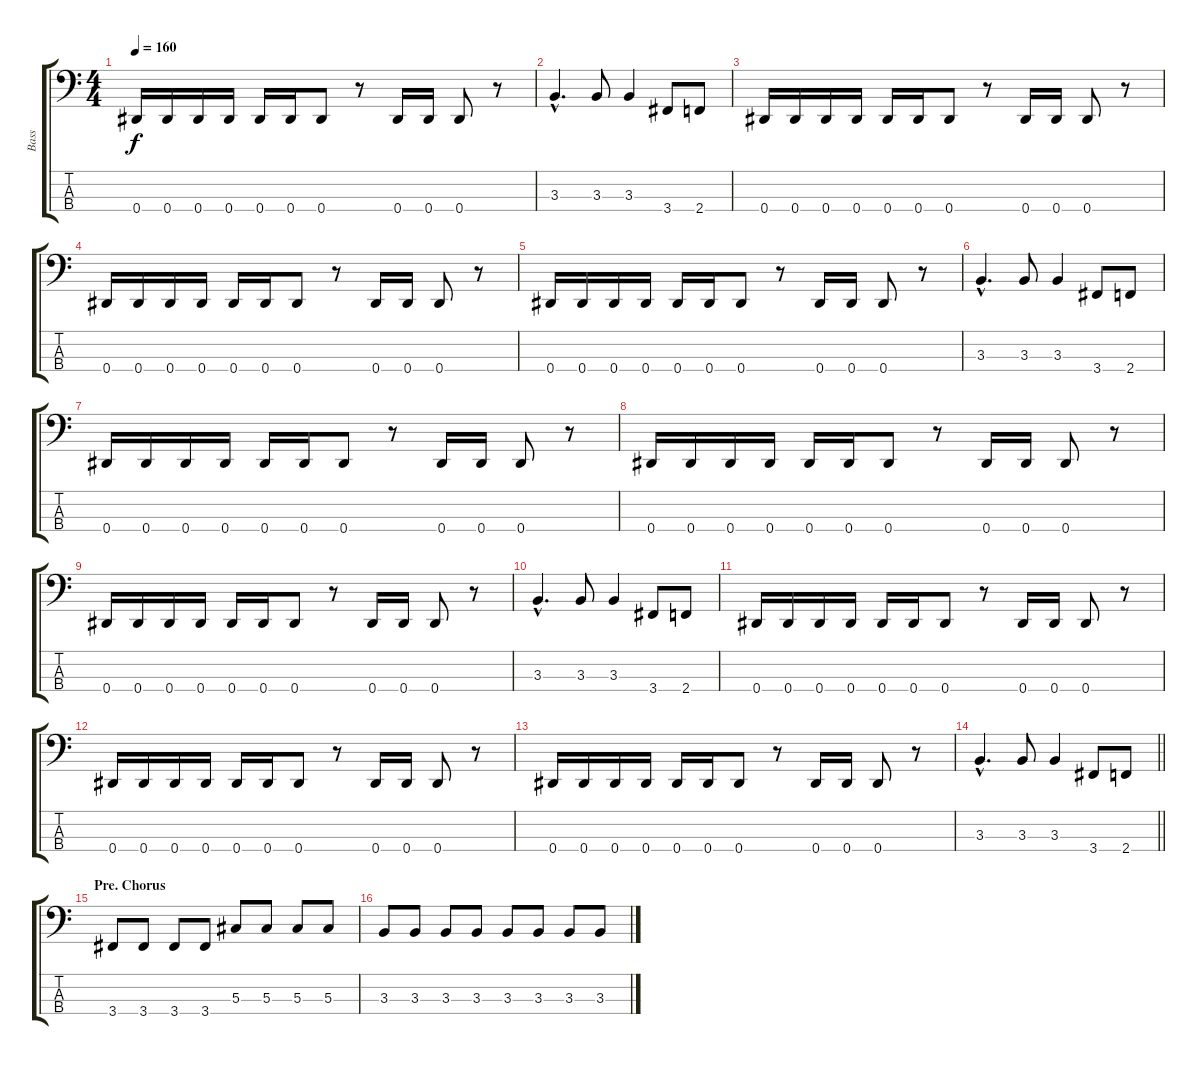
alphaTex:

\track ("Bass" "Bass") {instrument electricbassfinger}
\staff {score tabs}
\tuning (Gb2 Db2 Ab1 Eb1) {hide}
\ts (4 4)
\tempo 160
\clef f4
\ks c
0.4.16{dy f} 0.4.16 0.4.16 0.4.16 0.4.16 0.4.16 0.4.8 r.8 0.4.16 0.4.16 0.4.8 r.8 |
3.3{hac}.4{d} 3.3.8 3.3.4 3.4.8 2.4.8 |
0.4.16 0.4.16 0.4.16 0.4.16 0.4.16 0.4.16 0.4.8 r.8 0.4.16 0.4.16 0.4.8 r.8 |
0.4.16 0.4.16 0.4.16 0.4.16 0.4.16 0.4.16 0.4.8 r.8 0.4.16 0.4.16 0.4.8 r.8 |
0.4.16 0.4.16 0.4.16 0.4.16 0.4.16 0.4.16 0.4.8 r.8 0.4.16 0.4.16 0.4.8 r.8 |
3.3{hac}.4{d} 3.3.8 3.3.4 3.4.8 2.4.8 |
0.4.16 0.4.16 0.4.16 0.4.16 0.4.16 0.4.16 0.4.8 r.8 0.4.16 0.4.16 0.4.8 r.8 |
0.4.16 0.4.16 0.4.16 0.4.16 0.4.16 0.4.16 0.4.8 r.8 0.4.16 0.4.16 0.4.8 r.8 |
0.4.16 0.4.16 0.4.16 0.4.16 0.4.16 0.4.16 0.4.8 r.8 0.4.16 0.4.16 0.4.8 r.8 |
3.3{hac}.4{d} 3.3.8 3.3.4 3.4.8 2.4.8 |
0.4.16 0.4.16 0.4.16 0.4.16 0.4.16 0.4.16 0.4.8 r.8 0.4.16 0.4.16 0.4.8 r.8 |
0.4.16 0.4.16 0.4.16 0.4.16 0.4.16 0.4.16 0.4.8 r.8 0.4.16 0.4.16 0.4.8 r.8 |
0.4.16 0.4.16 0.4.16 0.4.16 0.4.16 0.4.16 0.4.8 r.8 0.4.16 0.4.16 0.4.8 r.8 |
\barLineRight lightlight
3.3{hac}.4{d} 3.3.8 3.3.4 3.4.8 2.4.8 |
\section ("" "Pre. Chorus")
3.4.8 3.4.8 3.4.8 3.4.8 5.3.8 5.3.8 5.3.8 5.3.8 |
3.3.8 3.3.8 3.3.8 3.3.8 3.3.8 3.3.8 3.3.8 3.3.8
